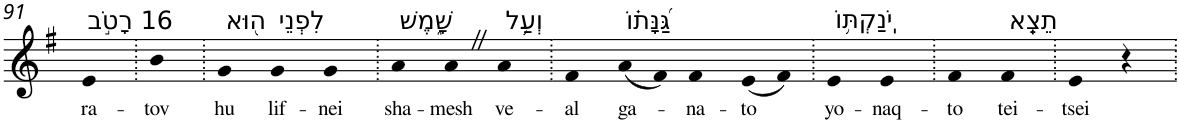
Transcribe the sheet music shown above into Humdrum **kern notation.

**kern	**text
*part1	*part1
*staff1	*staff1
*I"Piano	*
*I'Pno	*
!!LO:PB:g=z
*clefG2	*
*k[f#]	*
*G:	*
=91	=91
!LO:TX:a:t=16 רָטֹ֣ב	!
!	!LO:LY:b
4e	ra-
=92.	=92.
!	!LO:LY:b
4b	-tov
=93.	=93.
!LO:TX:a:t=ה֭וּא	!
!	!LO:LY:b
4g	hu
!LO:TX:a:t=לִפְנֵי	!
!	!LO:LY:b
4g	lif-
!	!LO:LY:b
4g	-nei
=94.	=94.
!LO:TX:a:t=שָׁ֑מֶשׁ	!
!	!LO:LY:b
4a	sha-
!	!LO:LY:b
4aZ	-mesh
!LO:TX:a:t=וְעַ֥ל	!
!	!LO:LY:b
4a	ve-
=95.	=95.
!	!LO:LY:b
4f#	-al
!LO:TX:a:t=גַּ֝נָּת֗וֹ	!
!	!LO:LY:b
(8a	ga-
8f#)	.
!	!LO:LY:b
4f#	-na-
!	!LO:LY:b
(8e	-to
8f#)	.
=96.	=96.
!LO:TX:a:t=יֹֽנַקְתּ֥וֹ	!
!	!LO:LY:b
4e	yo-
!	!LO:LY:b
4e	-naq-
=97.	=97.
!	!LO:LY:b
4f#	-to
!LO:TX:a:t=תֵצֵֽא	!
!	!LO:LY:b
4f#	tei-
=98.	=98.
!	!LO:LY:b
4e	-tsei
4r	.
=.	=.
*-	*-
